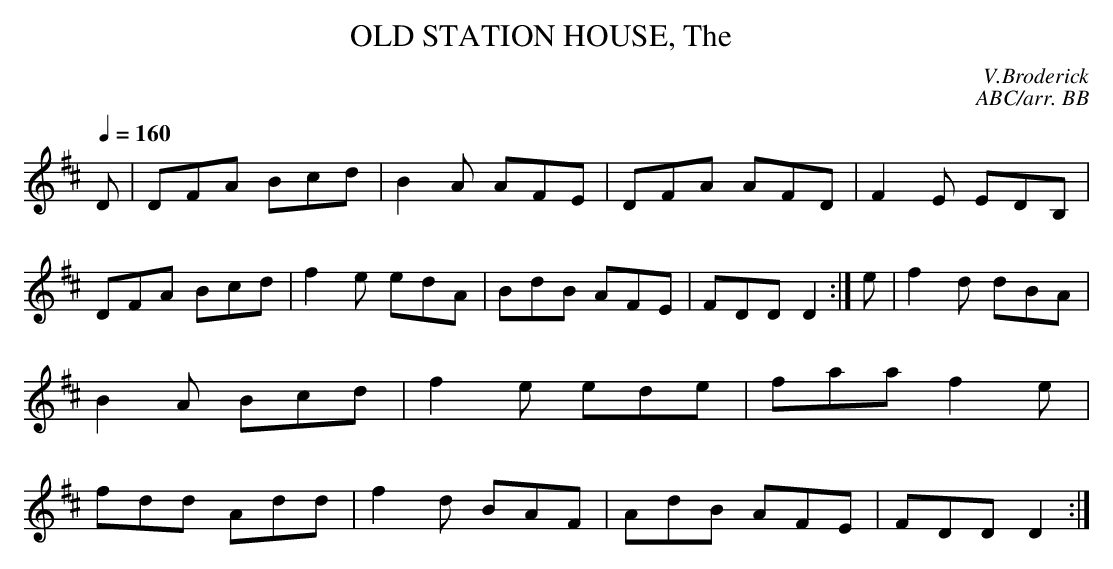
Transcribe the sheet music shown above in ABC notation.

X:1
T:OLD STATION HOUSE, The    \
C:V.Broderick\
C:ABC/arr. BB\
M:6/8\
L:1/8\
Q:1/4=160\
K:D\
D|DFA Bcd|B2A AFE|DFA AFD|F2E EDB,|\
DFA Bcd|f2e edA|BdB AFE|FDD D2:|\
e|f2d dBA|B2A Bcd|f2e ede|faa f2e|\
fdd Add|f2d BAF|AdB AFE|FDD D2:|\
\
\
